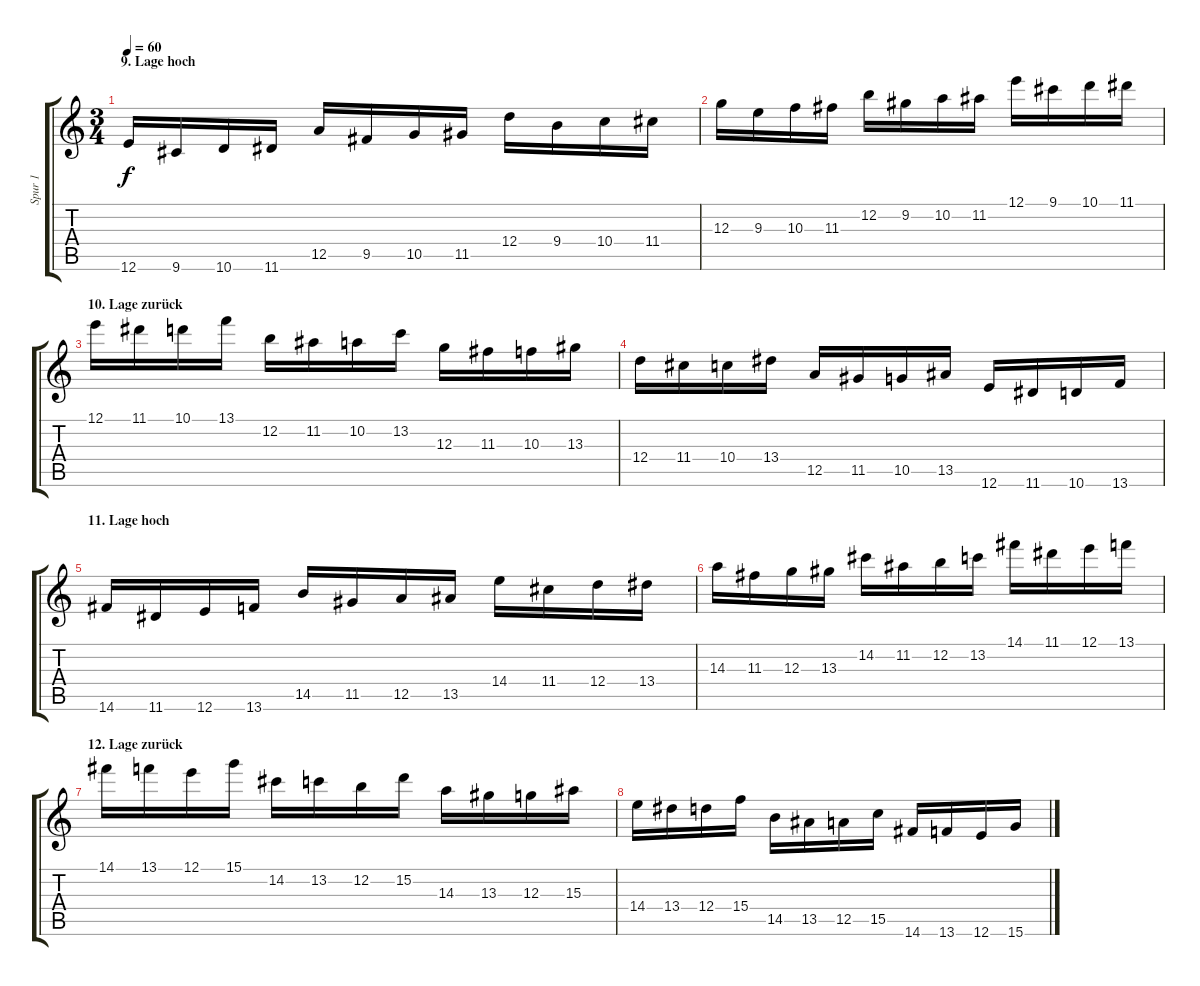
\track ("Spur 1" "Spur 1") {instrument acousticguitarsteel}
\staff {score tabs}
\tuning (E4 B3 G3 D3 A2 E2) {hide}
\ts (3 4)
\section ("" "9. Lage hoch")
\tempo 60
\clef g2
\ks c
12.6.16{dy f} 9.6.16 10.6.16 11.6.16 12.5.16 9.5.16 10.5.16 11.5.16 12.4.16 9.4.16 10.4.16 11.4.16 |
12.3.16 9.3.16 10.3.16 11.3.16 12.2.16 9.2.16 10.2.16 11.2.16 12.1.16 9.1.16 10.1.16 11.1.16 |
\section ("" "10. Lage zurück")
12.1.16 11.1.16 10.1.16 13.1.16 12.2.16 11.2.16 10.2.16 13.2.16 12.3.16 11.3.16 10.3.16 13.3.16 |
12.4.16 11.4.16 10.4.16 13.4.16 12.5.16 11.5.16 10.5.16 13.5.16 12.6.16 11.6.16 10.6.16 13.6.16 |
\section ("" "11. Lage hoch")
14.6.16 11.6.16 12.6.16 13.6.16 14.5.16 11.5.16 12.5.16 13.5.16 14.4.16 11.4.16 12.4.16 13.4.16 |
14.3.16 11.3.16 12.3.16 13.3.16 14.2.16 11.2.16 12.2.16 13.2.16 14.1.16 11.1.16 12.1.16 13.1.16 |
\section ("" "12. Lage zurück")
14.1.16 13.1.16 12.1.16 15.1.16 14.2.16 13.2.16 12.2.16 15.2.16 14.3.16 13.3.16 12.3.16 15.3.16 |
14.4.16 13.4.16 12.4.16 15.4.16 14.5.16 13.5.16 12.5.16 15.5.16 14.6.16 13.6.16 12.6.16 15.6.16
